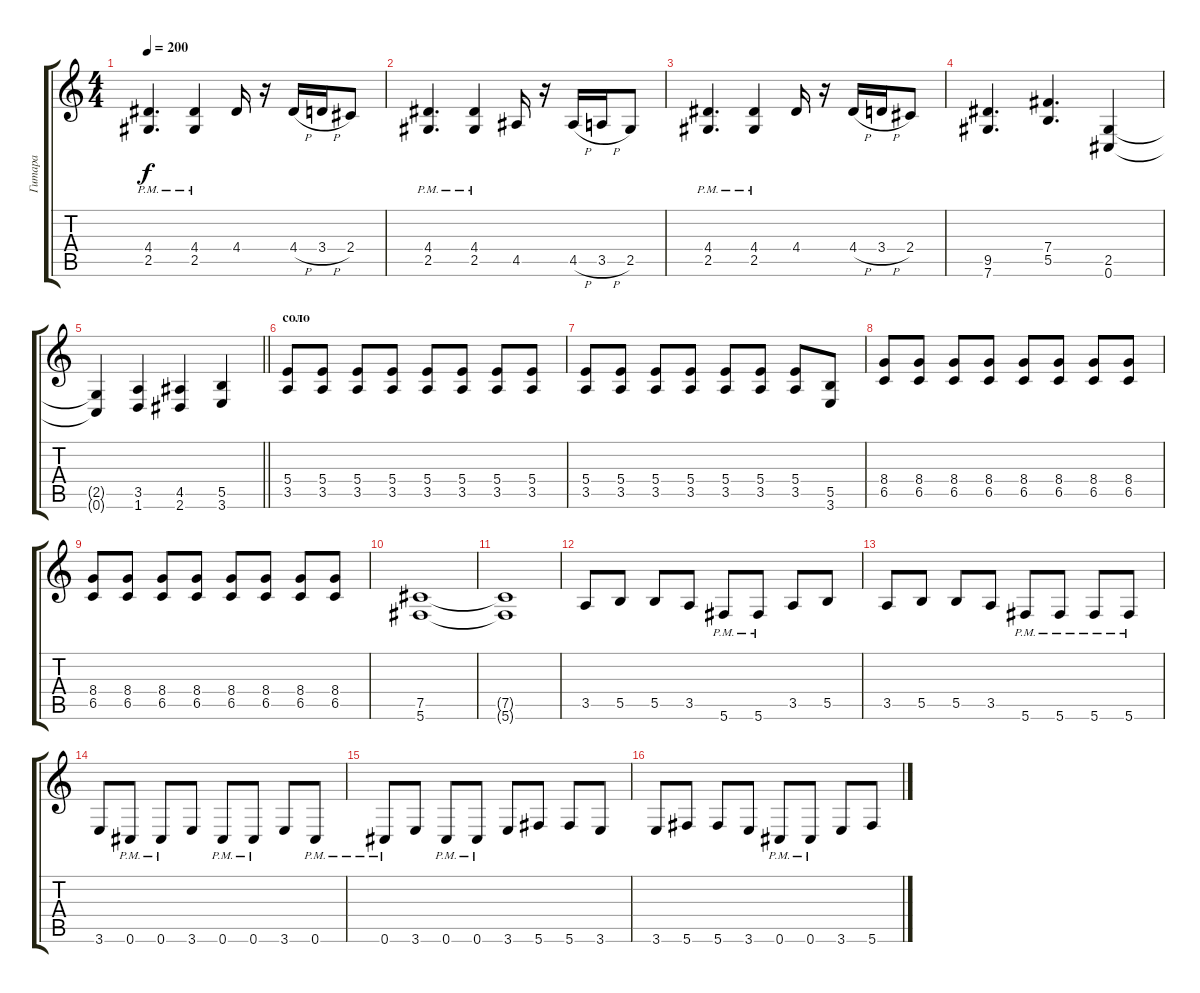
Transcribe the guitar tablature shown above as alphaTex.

\track ("Гитара" "Гитара") {instrument distortionguitar}
\staff {score tabs}
\tuning (Db4 Ab3 E3 B2 Gb2 Db2) {hide}
\ts (4 4)
\tempo 200
\clef g2
\ks c
(4.4{pm} 2.5{pm}).4{d dy f} (4.4{pm} 2.5{pm}).4 4.4.16 r.16 4.4{h}.16 3.4{h}.16 2.4.8 |
(4.4{pm} 2.5{pm}).4{d} (4.4{pm} 2.5{pm}).4 4.5.16 r.16 4.5{h}.16 3.5{h}.16 2.5.8 |
(4.4{pm} 2.5{pm}).4{d} (4.4{pm} 2.5{pm}).4 4.4.16 r.16 4.4{h}.16 3.4{h}.16 2.4.8 |
(9.5 7.6).4{d} (7.4 5.5).4{d} (2.5 0.6).4 |
\barLineRight lightlight
(2.5{t} 0.6{t}).4 (3.5 1.6).4 (4.5 2.6).4 (5.5 3.6).4 |
\section ("" "соло")
(5.4 3.5).8 (5.4 3.5).8 (5.4 3.5).8 (5.4 3.5).8 (5.4 3.5).8 (5.4 3.5).8 (5.4 3.5).8 (5.4 3.5).8 |
(5.4 3.5).8 (5.4 3.5).8 (5.4 3.5).8 (5.4 3.5).8 (5.4 3.5).8 (5.4 3.5).8 (5.4 3.5).8 (5.5 3.6).8 |
(8.4 6.5).8 (8.4 6.5).8 (8.4 6.5).8 (8.4 6.5).8 (8.4 6.5).8 (8.4 6.5).8 (8.4 6.5).8 (8.4 6.5).8 |
(8.4 6.5).8 (8.4 6.5).8 (8.4 6.5).8 (8.4 6.5).8 (8.4 6.5).8 (8.4 6.5).8 (8.4 6.5).8 (8.4 6.5).8 |
(7.5 5.6).1 |
(7.5{t} 5.6{t}).1 |
3.5.8 5.5.8 5.5.8 3.5.8 5.6{pm}.8 5.6{pm}.8 3.5.8 5.5.8 |
3.5.8 5.5.8 5.5.8 3.5.8 5.6{pm}.8 5.6{pm}.8 5.6{pm}.8 5.6{pm}.8 |
3.6.8 0.6{pm}.8 0.6{pm}.8 3.6.8 0.6{pm}.8 0.6{pm}.8 3.6.8 0.6{pm}.8 |
0.6{pm}.8 3.6.8 0.6{pm}.8 0.6{pm}.8 3.6.8 5.6.8 5.6.8 3.6.8 |
3.6.8 5.6.8 5.6.8 3.6.8 0.6{pm}.8 0.6{pm}.8 3.6.8 5.6.8
